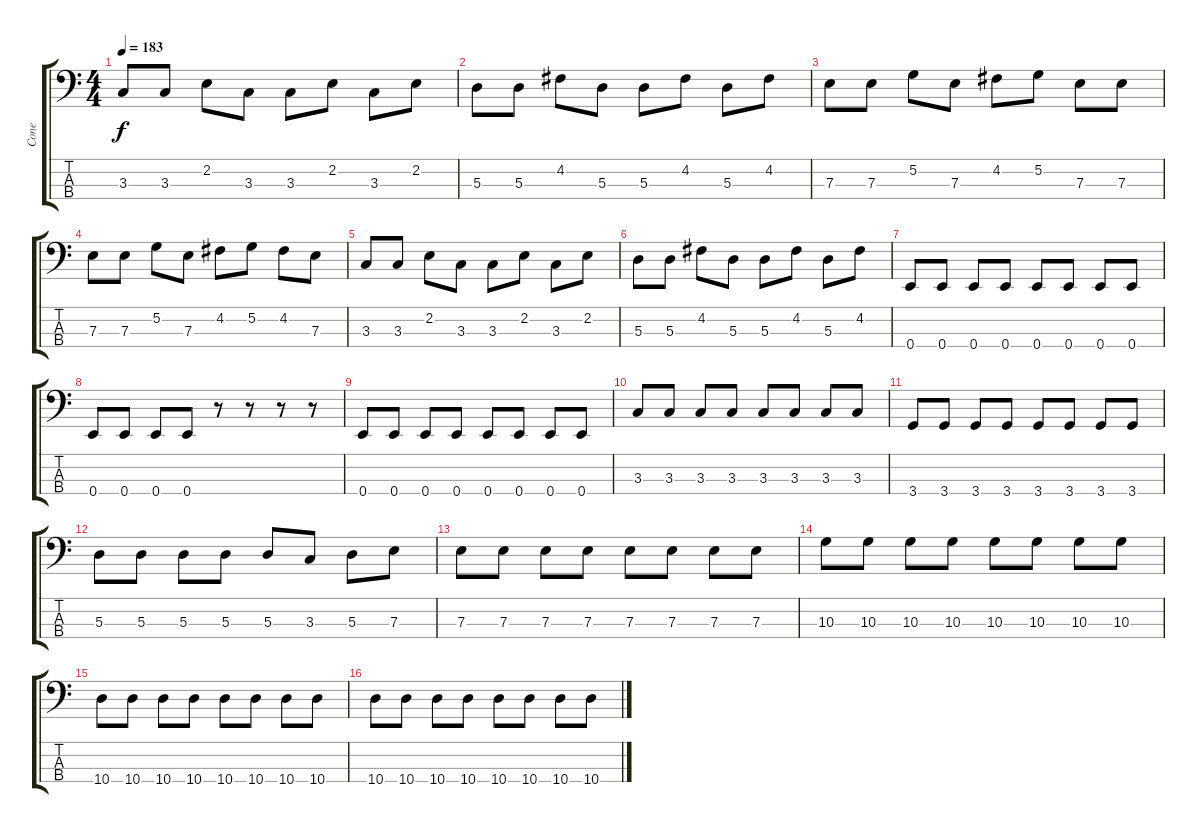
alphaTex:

\track ("Cone" "Cone") {instrument electricbasspick}
\staff {score tabs}
\tuning (G2 D2 A1 E1) {hide}
\ts (4 4)
\tempo 183
\clef f4
\ks c
3.3.8{dy f} 3.3.8 2.2.8 3.3.8 3.3.8 2.2.8 3.3.8 2.2.8 |
5.3.8 5.3.8 4.2.8 5.3.8 5.3.8 4.2.8 5.3.8 4.2.8 |
7.3.8 7.3.8 5.2.8 7.3.8 4.2.8 5.2.8 7.3.8 7.3.8 |
7.3.8 7.3.8 5.2.8 7.3.8 4.2.8 5.2.8 4.2.8 7.3.8 |
3.3.8 3.3.8 2.2.8 3.3.8 3.3.8 2.2.8 3.3.8 2.2.8 |
5.3.8 5.3.8 4.2.8 5.3.8 5.3.8 4.2.8 5.3.8 4.2.8 |
0.4.8 0.4.8 0.4.8 0.4.8 0.4.8 0.4.8 0.4.8 0.4.8 |
0.4.8 0.4.8 0.4.8 0.4.8 r.8 r.8 r.8 r.8 |
0.4.8 0.4.8 0.4.8 0.4.8 0.4.8 0.4.8 0.4.8 0.4.8 |
3.3.8 3.3.8 3.3.8 3.3.8 3.3.8 3.3.8 3.3.8 3.3.8 |
3.4.8 3.4.8 3.4.8 3.4.8 3.4.8 3.4.8 3.4.8 3.4.8 |
5.3.8 5.3.8 5.3.8 5.3.8 5.3.8 3.3.8 5.3.8 7.3.8 |
7.3.8 7.3.8 7.3.8 7.3.8 7.3.8 7.3.8 7.3.8 7.3.8 |
10.3.8 10.3.8 10.3.8 10.3.8 10.3.8 10.3.8 10.3.8 10.3.8 |
10.4.8 10.4.8 10.4.8 10.4.8 10.4.8 10.4.8 10.4.8 10.4.8 |
10.4.8 10.4.8 10.4.8 10.4.8 10.4.8 10.4.8 10.4.8 10.4.8
